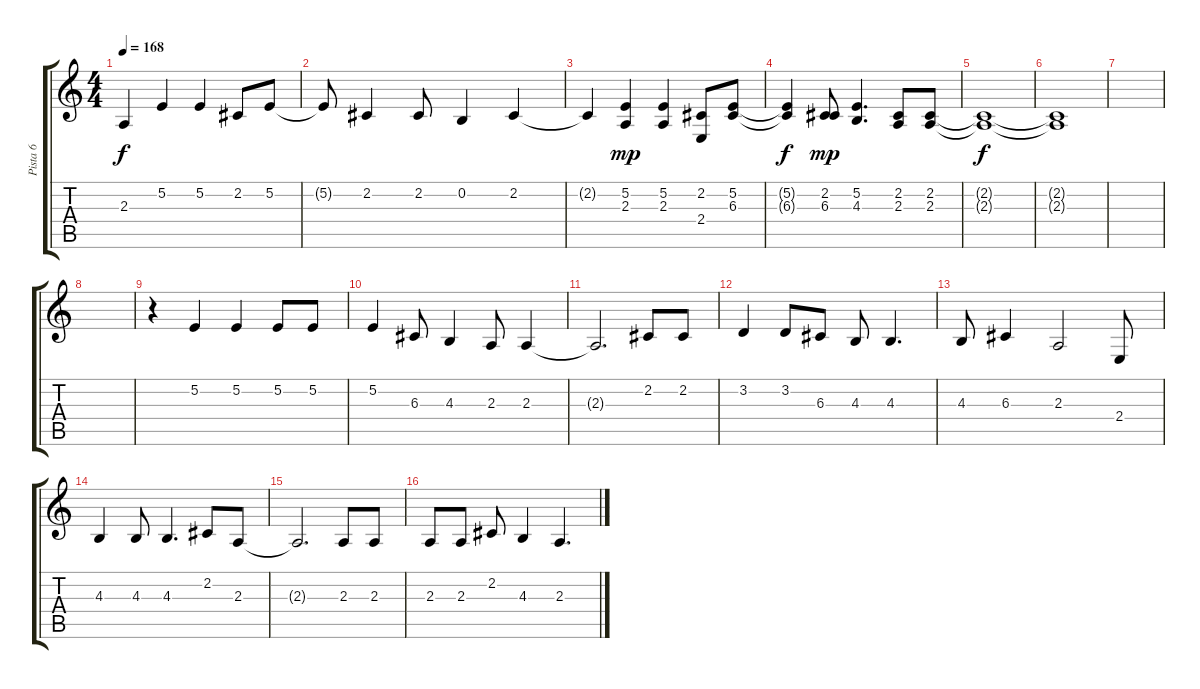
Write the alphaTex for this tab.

\track ("Pista 6" "Pista 6") {instrument electricgrandpiano}
\staff {score tabs}
\tuning (E4 B3 G3 D3 A2 E2) {hide}
\ts (4 4)
\tempo 168
\clef g2
\ks c
2.3{t}.4{dy f} 5.2.4 5.2.4 2.2.8 5.2.8 |
5.2{t}.8 2.2.4 2.2.8 0.2.4 2.2.4 |
2.2{t}.4 (5.2 2.3).4{dy mp} (5.2 2.3).4 (2.2 2.4).8 (5.2 6.3).8 |
(5.2{t} 6.3{t}).4{dy f} (2.2 6.3).8{dy mp} (5.2 4.3).4{d} (2.2 2.3).8 (2.2 2.3).8 |
(2.2{t} 2.3{t}).1{dy f} |
(2.2{t} 2.3{t}).1 |
|
|
r.4 5.2.4 5.2.4 5.2.8 5.2.8 |
5.2.4 6.3.8 4.3.4 2.3.8 2.3.4 |
2.3{t}.2{d} 2.2.8 2.2.8 |
3.2.4 3.2.8 6.3.8 4.3.8 4.3.4{d} |
4.3.8 6.3.4 2.3.2 2.4.8 |
4.3.4 4.3.8 4.3.4{d} 2.2.8 2.3.8 |
2.3{t}.2{d} 2.3.8 2.3.8 |
2.3.8 2.3.8 2.2.8 4.3.4 2.3.4{d}
